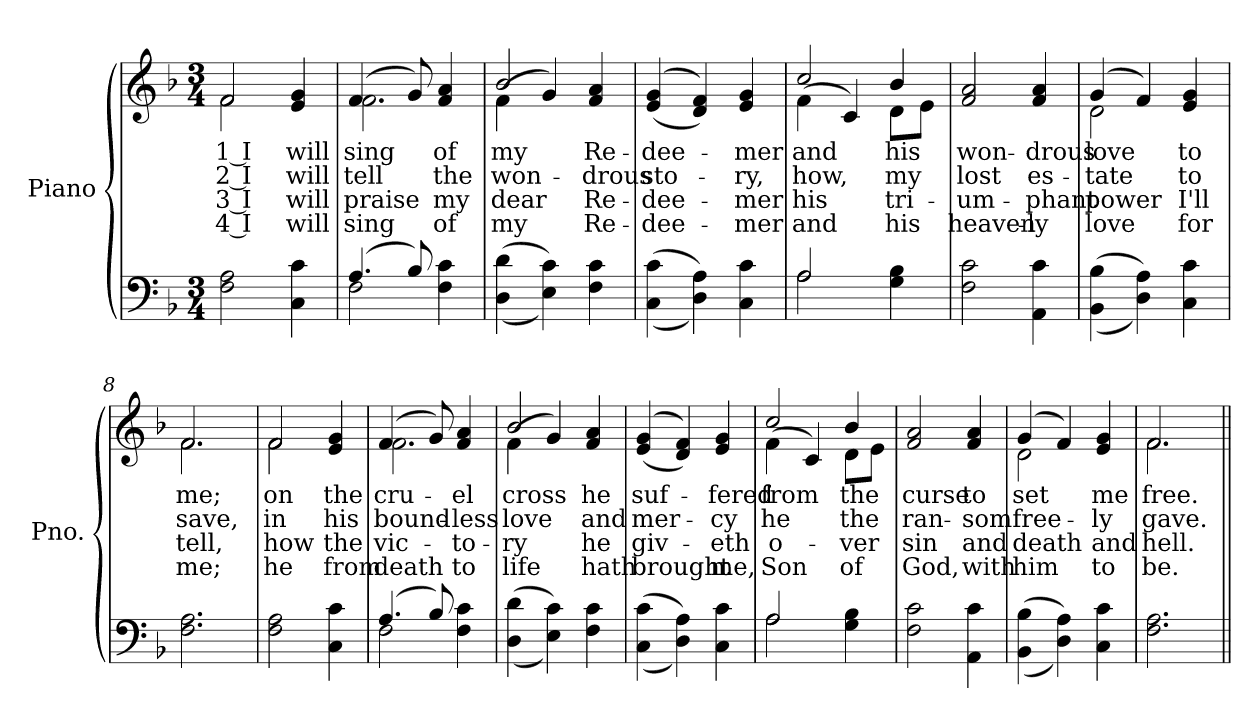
**kern	**kern	**text	**text	**text	**text
*part2	*part1	*part1	*part1	*part1	*part1
*staff2	*staff1	*staff1	*staff1	*staff1	*staff1
*I"Piano	*I"Piano	*	*	*	*
*I'Pno.	*I'Pno.	*	*	*	*
!!LO:PB:g=z
*clefF4	*clefG2	*	*	*	*
*k[b-]	*k[b-]	*	*	*	*
*F:	*F:	*	*	*	*
*M3/4	*M3/4	*	*	*	*
=1	=1	=1	=1	=1	=1
!	!	!LO:LY:b:color=#000000	!LO:LY:b:color=#000000	!LO:LY:b:color=#000000	!LO:LY:b:color=#000000
*	*^	*	*	*	*
2Fi\ 2Ai	2fi/	2fi\	1 I	2 I	3 I	4 I
!	!	!	!LO:LY:b:color=#000000	!LO:LY:b:color=#000000	!LO:LY:b:color=#000000	!LO:LY:b:color=#000000
4Ci\ 4ci	4ei/ 4gi	4ryy	will	will	will	will
=2	=2	=2	=2	=2	=2	=2
*^	*	*	*	*	*	*
!	!	!	!	!LO:LY:b:color=#000000	!LO:LY:b:color=#000000	!LO:LY:b:color=#000000	!LO:LY:b:color=#000000
(4.Ai/	2Fi\	(4.fi/	2.fi\	sing	tell	praise	sing
8B-i/)	.	8gi/)	.	.	.	.	.
!	!	!	!	!LO:LY:b:color=#000000	!LO:LY:b:color=#000000	!LO:LY:b:color=#000000	!LO:LY:b:color=#000000
4Fi\ 4ci	4ryy	4fi/ 4ai	.	of	the	my	of
*v	*v	*	*	*	*	*	*
=3	=3	=3	=3	=3	=3	=3
*^	*	*	*	*	*	*
!	!	!	!	!LO:LY:b:color=#000000	!LO:LY:b:color=#000000	!LO:LY:b:color=#000000	!LO:LY:b:color=#000000
*v	*v	*	*	*	*	*	*
((4Di\ 4di	2b-i/	(4fi\	my	won-	dear	my
4Ei\ 4ci))	.	4gi/)	.	.	.	.
!	!	!	!LO:LY:b:color=#000000	!LO:LY:b:color=#000000	!LO:LY:b:color=#000000	!LO:LY:b:color=#000000
4Fi\ 4ci	4fi/ 4ai	4ryy	Re-	-drous	Re-	-Re-
*	*v	*v	*	*	*	*
=4	=4	=4	=4	=4	=4
*	*^	*	*	*	*
!	!	!	!LO:LY:b:color=#000000	!LO:LY:b:color=#000000	!LO:LY:b:color=#000000	!LO:LY:b:color=#000000
*	*v	*v	*	*	*	*
((4Ci\ 4ci	((4ei/ 4gi	-dee-	sto-	-dee-	-dee-
4Di\ 4Ai))	4di/ 4fi))	.	.	.	.
!	!	!LO:LY:b:color=#000000	!LO:LY:b:color=#000000	!LO:LY:b:color=#000000	!LO:LY:b:color=#000000
4Ci\ 4ci	4ei/ 4gi	-mer	-ry,	-mer	mer
=5	=5	=5	=5	=5	=5
*^	*	*	*	*	*
!	!	!	!LO:LY:b:color=#000000	!LO:LY:b:color=#000000	!LO:LY:b:color=#000000	!LO:LY:b:color=#000000
*	*	*^	*	*	*	*
2Ai/	2Ai\	2cci/	(4fi\	and	how,	his	and
.	.	.	4ci/)	.	.	.	.
!	!	!	!	!LO:LY:b:color=#000000	!LO:LY:b:color=#000000	!LO:LY:b:color=#000000	!LO:LY:b:color=#000000
4Gi\ 4B-i	4ryy	4b-i/	8di\L	his	my	tri-	-his
.	.	.	8ei\J	.	.	.	.
*v	*v	*	*	*	*	*	*
*	*v	*v	*	*	*	*
=6	=6	=6	=6	=6	=6
*	*^	*	*	*	*
!	!	!	!LO:LY:b:color=#000000	!LO:LY:b:color=#000000	!LO:LY:b:color=#000000	!LO:LY:b:color=#000000
*	*v	*v	*	*	*	*
2Fi\ 2ci	2fi/ 2ai	won-	lost	um-	-heaven-
!	!	!LO:LY:b:color=#000000	!LO:LY:b:color=#000000	!LO:LY:b:color=#000000	!LO:LY:b:color=#000000
4AAi\ 4ci	4fi/ 4ai	-drous	es-	-phant	ly
=7	=7	=7	=7	=7	=7
!	!	!LO:LY:b:color=#000000	!LO:LY:b:color=#000000	!LO:LY:b:color=#000000	!LO:LY:b:color=#000000
*	*^	*	*	*	*
((4BB-i\ 4B-i	(4gi/	2di\	love	-tate	power	love
4Di\ 4Ai))	4fi/)	.	.	.	.	.
!	!	!	!LO:LY:b:color=#000000	!LO:LY:b:color=#000000	!LO:LY:b:color=#000000	!LO:LY:b:color=#000000
4Ci\ 4ci	4ei/ 4gi	4ryy	to	to	I'll	for
=8	=8	=8	=8	=8	=8	=8
!	!	!	!LO:LY:b:color=#000000	!LO:LY:b:color=#000000	!LO:LY:b:color=#000000	!LO:LY:b:color=#000000
2.Fi\ 2.Ai	2.fi/	2.fi\	me;	save,	tell,	me;
!!LO:LB:g=z	!!
=9	=9	=9	=9	=9	=9	=9
!	!	!	!LO:LY:b:color=#000000	!LO:LY:b:color=#000000	!LO:LY:b:color=#000000	!LO:LY:b:color=#000000
2Fi\ 2Ai	2fi/	2fi\	on	in	how	he
!	!	!	!LO:LY:b:color=#000000	!LO:LY:b:color=#000000	!LO:LY:b:color=#000000	!LO:LY:b:color=#000000
4Ci\ 4ci	4ei/ 4gi	4ryy	the	his	the	from
=10	=10	=10	=10	=10	=10	=10
*^	*	*	*	*	*	*
!	!	!	!	!LO:LY:b:color=#000000	!LO:LY:b:color=#000000	!LO:LY:b:color=#000000	!LO:LY:b:color=#000000
(4.Ai/	2Fi\	(4.fi/	2.fi\	cru-	bound-	vic-	-death
8B-i/)	.	8gi/)	.	.	.	.	.
!	!	!	!	!LO:LY:b:color=#000000	!LO:LY:b:color=#000000	!LO:LY:b:color=#000000	!LO:LY:b:color=#000000
4Fi\ 4ci	4ryy	4fi/ 4ai	.	-el	-less	to-	-to
*v	*v	*	*	*	*	*	*
=11	=11	=11	=11	=11	=11	=11
*^	*	*	*	*	*	*
!	!	!	!	!LO:LY:b:color=#000000	!LO:LY:b:color=#000000	!LO:LY:b:color=#000000	!LO:LY:b:color=#000000
*v	*v	*	*	*	*	*	*
((4Di\ 4di	2b-i/	(4fi\	cross	love	ry	life
4Ei\ 4ci))	.	4gi/)	.	.	.	.
!	!	!	!LO:LY:b:color=#000000	!LO:LY:b:color=#000000	!LO:LY:b:color=#000000	!LO:LY:b:color=#000000
4Fi\ 4ci	4fi/ 4ai	4ryy	he	and	he	hath
*	*v	*v	*	*	*	*
=12	=12	=12	=12	=12	=12
*	*^	*	*	*	*
!	!	!	!LO:LY:b:color=#000000	!LO:LY:b:color=#000000	!LO:LY:b:color=#000000	!LO:LY:b:color=#000000
*	*v	*v	*	*	*	*
((4Ci\ 4ci	((4ei/ 4gi	suf-	mer-	giv-	-brought
4Di\ 4Ai))	4di/ 4fi))	.	.	.	.
!	!	!LO:LY:b:color=#000000	!LO:LY:b:color=#000000	!LO:LY:b:color=#000000	!LO:LY:b:color=#000000
4Ci\ 4ci	4ei/ 4gi	-fered	-cy	eth	me,
=13	=13	=13	=13	=13	=13
*^	*	*	*	*	*
!	!	!	!LO:LY:b:color=#000000	!LO:LY:b:color=#000000	!LO:LY:b:color=#000000	!LO:LY:b:color=#000000
*	*	*^	*	*	*	*
2Ai/	2Ai\	2cci/	(4fi\	from	he	o-	-Son
.	.	.	4ci/)	.	.	.	.
!	!	!	!	!LO:LY:b:color=#000000	!LO:LY:b:color=#000000	!LO:LY:b:color=#000000	!LO:LY:b:color=#000000
4Gi\ 4B-i	4ryy	4b-i/	8di\L	the	the	ver	of
.	.	.	8ei\J	.	.	.	.
*v	*v	*	*	*	*	*	*
*	*v	*v	*	*	*	*
=14	=14	=14	=14	=14	=14
*	*^	*	*	*	*
!	!	!	!LO:LY:b:color=#000000	!LO:LY:b:color=#000000	!LO:LY:b:color=#000000	!LO:LY:b:color=#000000
*	*v	*v	*	*	*	*
2Fi\ 2ci	2fi/ 2ai	curse	ran-	sin	God,
!	!	!LO:LY:b:color=#000000	!LO:LY:b:color=#000000	!LO:LY:b:color=#000000	!LO:LY:b:color=#000000
4AAi\ 4ci	4fi/ 4ai	to	-som	and	with
=15	=15	=15	=15	=15	=15
!	!	!LO:LY:b:color=#000000	!LO:LY:b:color=#000000	!LO:LY:b:color=#000000	!LO:LY:b:color=#000000
*	*^	*	*	*	*
((4BB-i\ 4B-i	(4gi/	2di\	set	free-	death	him
4Di\ 4Ai))	4fi/)	.	.	.	.	.
!	!	!	!LO:LY:b:color=#000000	!LO:LY:b:color=#000000	!LO:LY:b:color=#000000	!LO:LY:b:color=#000000
4Ci\ 4ci	4ei/ 4gi	4ryy	me	-ly	and	to
=16	=16	=16	=16	=16	=16	=16
!	!	!	!LO:LY:b:color=#000000	!LO:LY:b:color=#000000	!LO:LY:b:color=#000000	!LO:LY:b:color=#000000
2.Fi\ 2.Ai	2.fi/	2.fi\	free.	gave.	hell.	be.
*	*v	*v	*	*	*	*
=||	=||	=||	=||	=||	=||
*-	*-	*-	*-	*-	*-
